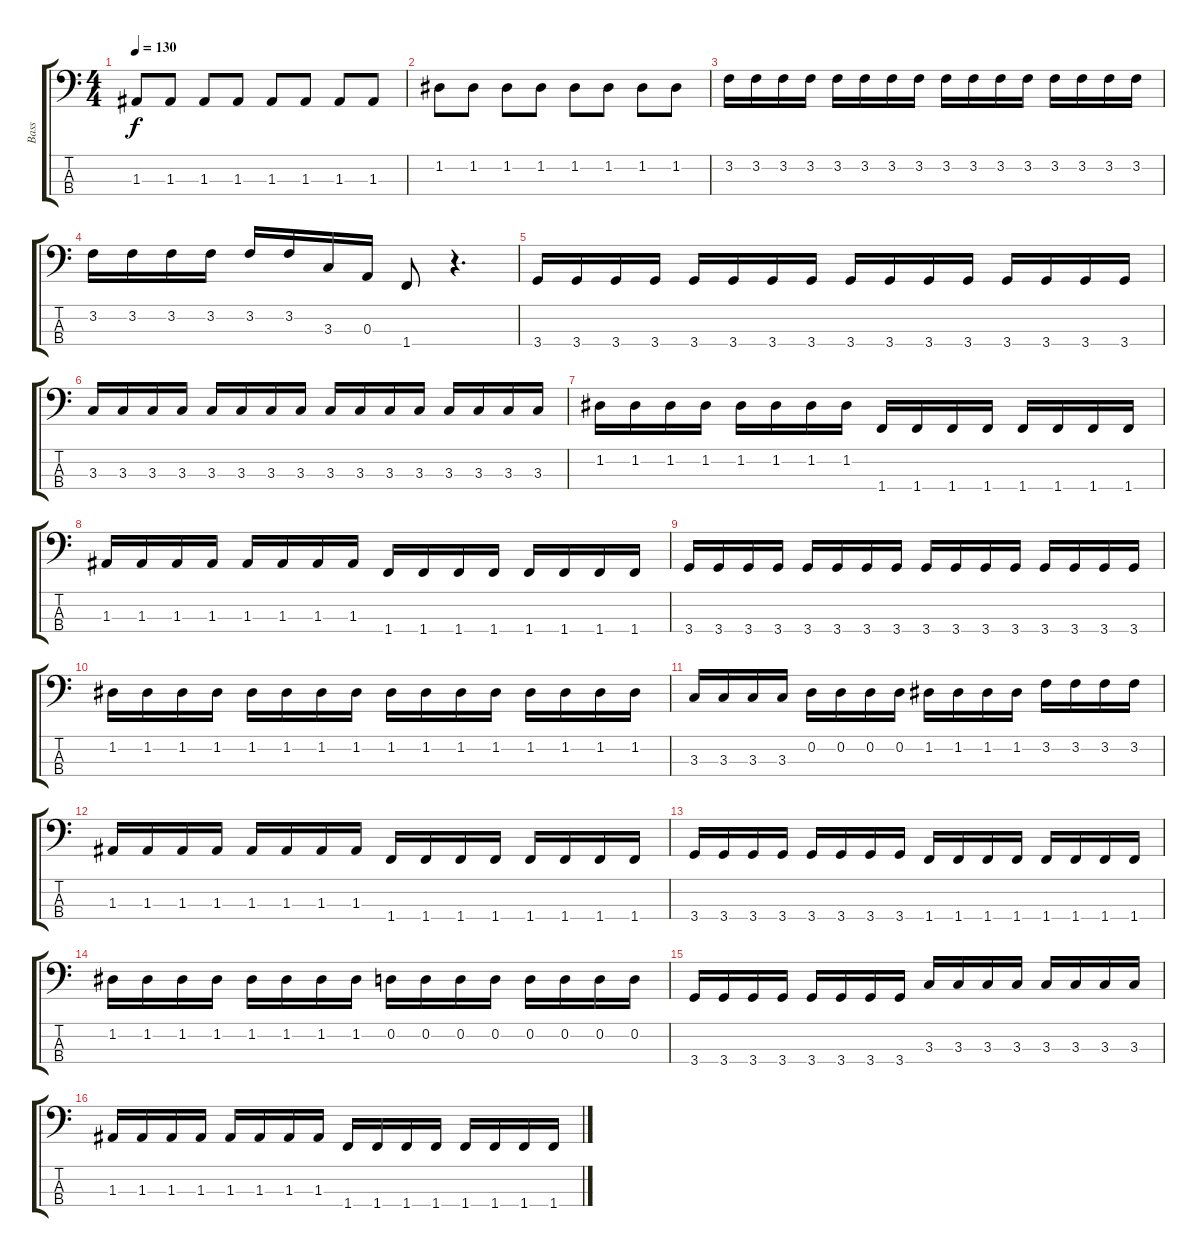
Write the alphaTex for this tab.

\track ("Bass" "Bass") {instrument electricbassfinger}
\staff {score tabs}
\tuning (G2 D2 A1 E1) {hide}
\ts (4 4)
\tempo 130
\clef f4
\ks c
1.3.8{dy f} 1.3.8 1.3.8 1.3.8 1.3.8 1.3.8 1.3.8 1.3.8 |
1.2.8 1.2.8 1.2.8 1.2.8 1.2.8 1.2.8 1.2.8 1.2.8 |
3.2.16 3.2.16 3.2.16 3.2.16 3.2.16 3.2.16 3.2.16 3.2.16 3.2.16 3.2.16 3.2.16 3.2.16 3.2.16 3.2.16 3.2.16 3.2.16 |
3.2.16 3.2.16 3.2.16 3.2.16 3.2.16 3.2.16 3.3.16 0.3.16 1.4.8 r.4{d} |
3.4.16 3.4.16 3.4.16 3.4.16 3.4.16 3.4.16 3.4.16 3.4.16 3.4.16 3.4.16 3.4.16 3.4.16 3.4.16 3.4.16 3.4.16 3.4.16 |
3.3.16 3.3.16 3.3.16 3.3.16 3.3.16 3.3.16 3.3.16 3.3.16 3.3.16 3.3.16 3.3.16 3.3.16 3.3.16 3.3.16 3.3.16 3.3.16 |
1.2.16 1.2.16 1.2.16 1.2.16 1.2.16 1.2.16 1.2.16 1.2.16 1.4.16 1.4.16 1.4.16 1.4.16 1.4.16 1.4.16 1.4.16 1.4.16 |
1.3.16 1.3.16 1.3.16 1.3.16 1.3.16 1.3.16 1.3.16 1.3.16 1.4.16 1.4.16 1.4.16 1.4.16 1.4.16 1.4.16 1.4.16 1.4.16 |
3.4.16 3.4.16 3.4.16 3.4.16 3.4.16 3.4.16 3.4.16 3.4.16 3.4.16 3.4.16 3.4.16 3.4.16 3.4.16 3.4.16 3.4.16 3.4.16 |
1.2.16 1.2.16 1.2.16 1.2.16 1.2.16 1.2.16 1.2.16 1.2.16 1.2.16 1.2.16 1.2.16 1.2.16 1.2.16 1.2.16 1.2.16 1.2.16 |
3.3.16 3.3.16 3.3.16 3.3.16 0.2.16 0.2.16 0.2.16 0.2.16 1.2.16 1.2.16 1.2.16 1.2.16 3.2.16 3.2.16 3.2.16 3.2.16 |
1.3.16 1.3.16 1.3.16 1.3.16 1.3.16 1.3.16 1.3.16 1.3.16 1.4.16 1.4.16 1.4.16 1.4.16 1.4.16 1.4.16 1.4.16 1.4.16 |
3.4.16 3.4.16 3.4.16 3.4.16 3.4.16 3.4.16 3.4.16 3.4.16 1.4.16 1.4.16 1.4.16 1.4.16 1.4.16 1.4.16 1.4.16 1.4.16 |
1.2.16 1.2.16 1.2.16 1.2.16 1.2.16 1.2.16 1.2.16 1.2.16 0.2.16 0.2.16 0.2.16 0.2.16 0.2.16 0.2.16 0.2.16 0.2.16 |
3.4.16 3.4.16 3.4.16 3.4.16 3.4.16 3.4.16 3.4.16 3.4.16 3.3.16 3.3.16 3.3.16 3.3.16 3.3.16 3.3.16 3.3.16 3.3.16 |
1.3.16 1.3.16 1.3.16 1.3.16 1.3.16 1.3.16 1.3.16 1.3.16 1.4.16 1.4.16 1.4.16 1.4.16 1.4.16 1.4.16 1.4.16 1.4.16
